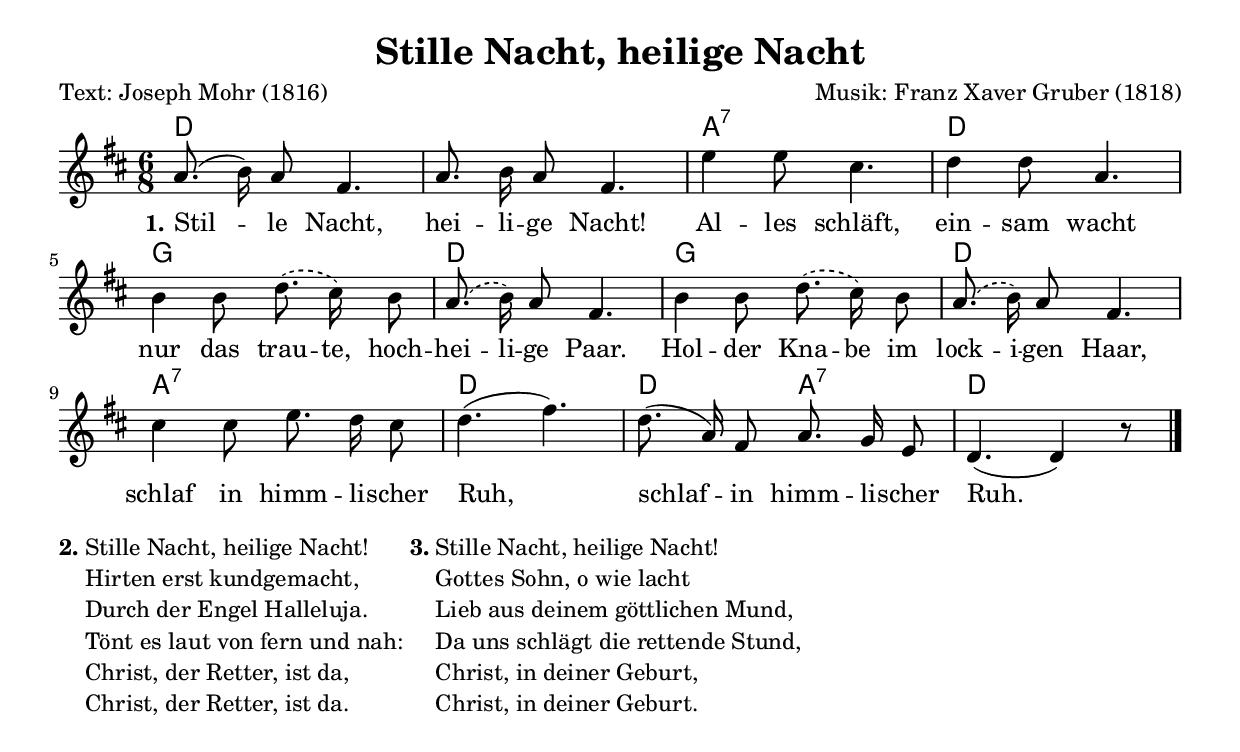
\version "2.12.3"

\include "default.ly"

\header {
  title="Stille Nacht, heilige Nacht"
  composer="Musik: Franz Xaver Gruber (1818)"
  poet="Text: Joseph Mohr (1816)"
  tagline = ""
}


Melodie=\relative c' {
  \clef "treble"
  \time 6/8
  \key d\major
  a'8.( b16) a8 fis4. | a8. b16 a8 fis4. |
  e'4 e8 cis4. | d4 d8 a4. |
  b4 b8 \slurDashed d8.( cis16) b8 | a8.( b16) a8 fis4. |
  b4 b8 d8.( cis16) b8 | a8.( b16) a8 fis4. |
  cis'4 cis8 e8. d16 cis8 | \slurSolid d4.( fis4.) |
  d8.( a16) fis8 a8. g16 e8 | d4. (d4) r8 \bar "|."
}


Akkorde= \chordmode {
  d1. a2.:7 d  g d g d a:7 d d4. a:7 d2.
}

Text=\lyricmode {
  \set stanza = "1."
  Stil -- le Nacht, hei -- li -- ge Nacht!
  Al -- les schläft, ein -- sam wacht
  \set ignoreMelismata = ##t nur das trau -- te, hoch -- hei -- li -- ge Paar.
  Hol -- der Kna -- be im lock -- i -- gen Haar,
  \unset ignoreMelismata schlaf in himm -- li -- scher Ruh,
  schlaf -- in himm -- li -- scher Ruh.
}


\score{
  <<
    \new ChordNames {\Akkorde}
    \new Voice = "Melodie" {
      \autoBeamOff
      \clef violin
      \key d\major
      \time 6/8
      \Melodie
    }
    \new Lyrics = Strophe \lyricsto Melodie \Text
  >>
  %\midi{}
}

\markup {
    \column {
      \line {
	\bold "2."
        \column {
	  "Stille Nacht, heilige Nacht!"
	  "Hirten erst kundgemacht,"
	  "Durch der Engel Halleluja."
	  "Tönt es laut von fern und nah:"
	  "Christ, der Retter, ist da,"
	  "Christ, der Retter, ist da."
	}
	\bold "3."
        \column {
	  "Stille Nacht, heilige Nacht!"
	  "Gottes Sohn, o wie lacht"
	  "Lieb aus deinem göttlichen Mund,"
	  "Da uns schlägt die rettende Stund,"
	  "Christ, in deiner Geburt,"
	  "Christ, in deiner Geburt."
        }
    }
  }
}

 % some settings % vim: sw=2 et